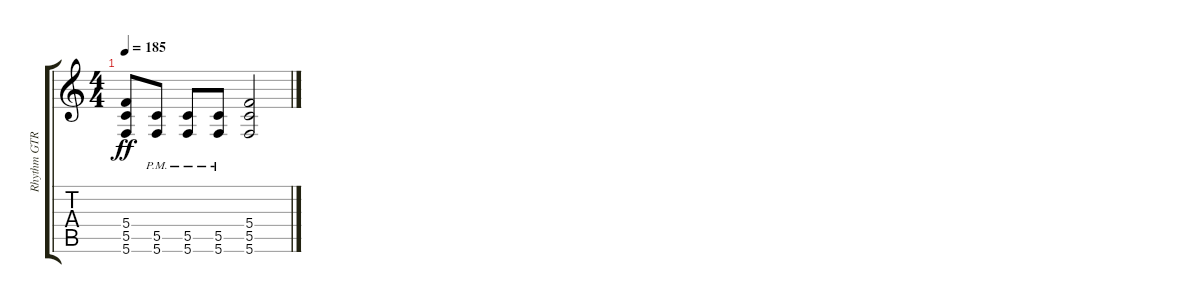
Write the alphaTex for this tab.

\track ("Rhythm GTR 1" "Rhythm GTR") {instrument overdrivenguitar}
\staff {score tabs}
\tuning (D4 A3 F3 C3 G2 C2) {hide}
\ts (4 4)
\tempo 185
\clef g2
\ks aminor
(5.4{t} 5.5{t} 5.6{t}).8{dy ff} (5.5{pm} 5.6{pm}).8 (5.5{pm} 5.6{pm}).8 (5.5{pm} 5.6{pm}).8 (5.4 5.5 5.6).2
